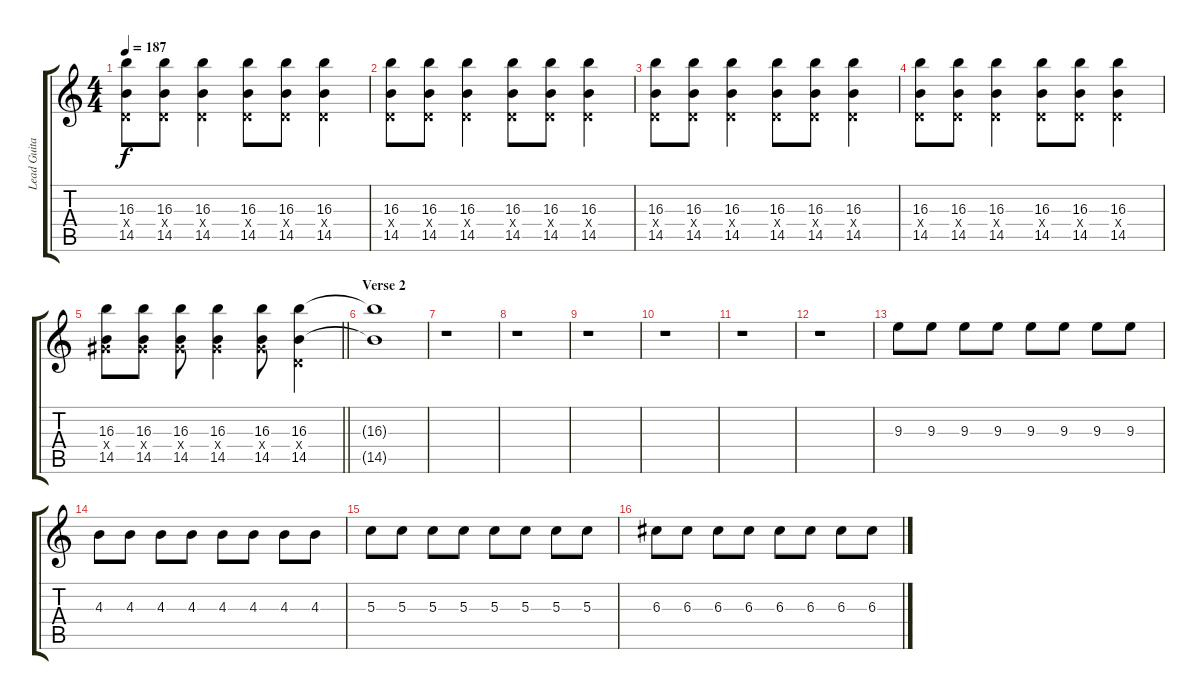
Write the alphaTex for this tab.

\track ("Lead Guitar" "Lead Guita") {instrument overdrivenguitar}
\staff {score tabs}
\tuning (E4 B3 G3 D3 A2 E2) {hide}
\ts (4 4)
\tempo 187
\clef g2
\ks c
(16.3 0.4{x} 14.5).8{dy f} (16.3 0.4{x} 14.5).8 (16.3 0.4{x} 14.5).4 (16.3 0.4{x} 14.5).8 (16.3 0.4{x} 14.5).8 (16.3 0.4{x} 14.5).4 |
(16.3 0.4{x} 14.5).8 (16.3 0.4{x} 14.5).8 (16.3 0.4{x} 14.5).4 (16.3 0.4{x} 14.5).8 (16.3 0.4{x} 14.5).8 (16.3 0.4{x} 14.5).4 |
(16.3 0.4{x} 14.5).8 (16.3 0.4{x} 14.5).8 (16.3 0.4{x} 14.5).4 (16.3 0.4{x} 14.5).8 (16.3 0.4{x} 14.5).8 (16.3 0.4{x} 14.5).4 |
(16.3 0.4{x} 14.5).8 (16.3 0.4{x} 14.5).8 (16.3 0.4{x} 14.5).4 (16.3 0.4{x} 14.5).8 (16.3 0.4{x} 14.5).8 (16.3 0.4{x} 14.5).4 |
\barLineRight lightlight
(16.3 6.4{x} 14.5).8 (16.3 6.4{x} 14.5).8 (16.3 6.4{x} 14.5).8 (16.3 6.4{x} 14.5).4 (16.3 6.4{x} 14.5).8 (16.3 0.4{x} 14.5).4 |
\section ("" "Verse 2")
(16.3{t} 14.5{t}).1 |
r.1 |
r.1 |
r.1 |
r.1 |
r.1 |
r.1 |
9.3.8 9.3.8 9.3.8 9.3.8 9.3.8 9.3.8 9.3.8 9.3.8 |
4.3.8 4.3.8 4.3.8 4.3.8 4.3.8 4.3.8 4.3.8 4.3.8 |
5.3.8 5.3.8 5.3.8 5.3.8 5.3.8 5.3.8 5.3.8 5.3.8 |
6.3.8 6.3.8 6.3.8 6.3.8 6.3.8 6.3.8 6.3.8 6.3.8
